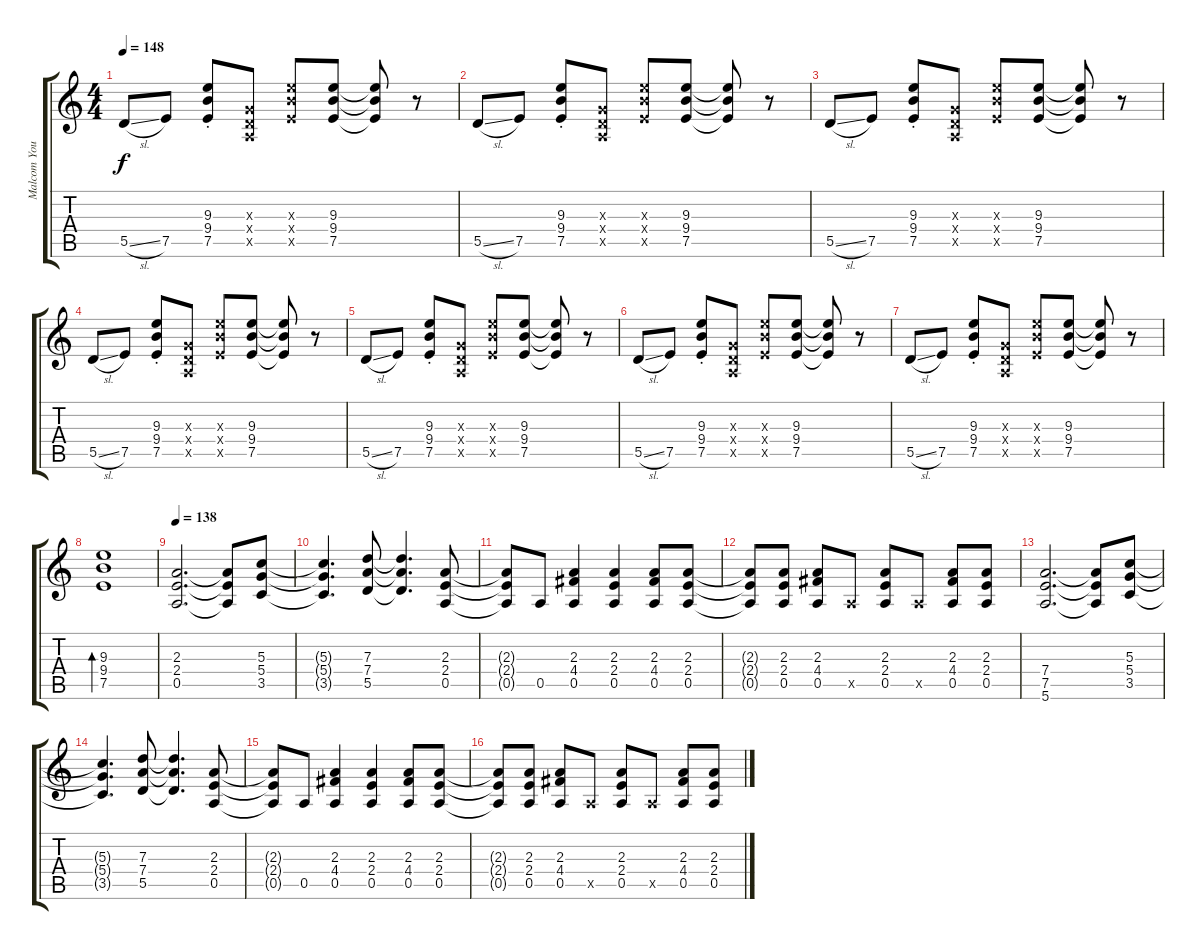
\track ("Malcom Young" "Malcom You") {instrument overdrivenguitar}
\staff {score tabs}
\tuning (E4 B3 G3 D3 A2 E2) {hide}
\ts (4 4)
\tempo 148
\clef g2
\ks c
5.5{sl}.8{dy f} 7.5.8 (9.3{st} 9.4{st} 7.5{st}).8 (0.3{x} 0.4{x} 0.5{x}).8 (9.3{x} 9.4{x} 7.5{x}).8 (9.3 9.4 7.5).8 (9.3{t} 9.4{t} 7.5{t}).8 r.8 |
5.5{sl}.8 7.5.8 (9.3{st} 9.4{st} 7.5{st}).8 (0.3{x} 0.4{x} 0.5{x}).8 (9.3{x} 9.4{x} 7.5{x}).8 (9.3 9.4 7.5).8 (9.3{t} 9.4{t} 7.5{t}).8 r.8 |
5.5{sl}.8 7.5.8 (9.3{st} 9.4{st} 7.5{st}).8 (0.3{x} 0.4{x} 0.5{x}).8 (9.3{x} 9.4{x} 7.5{x}).8 (9.3 9.4 7.5).8 (9.3{t} 9.4{t} 7.5{t}).8 r.8 |
5.5{sl}.8 7.5.8 (9.3{st} 9.4{st} 7.5{st}).8 (0.3{x} 0.4{x} 0.5{x}).8 (9.3{x} 9.4{x} 7.5{x}).8 (9.3 9.4 7.5).8 (9.3{t} 9.4{t} 7.5{t}).8 r.8 |
5.5{sl}.8 7.5.8 (9.3{st} 9.4{st} 7.5{st}).8 (0.3{x} 0.4{x} 0.5{x}).8 (9.3{x} 9.4{x} 7.5{x}).8 (9.3 9.4 7.5).8 (9.3{t} 9.4{t} 7.5{t}).8 r.8 |
5.5{sl}.8 7.5.8 (9.3{st} 9.4{st} 7.5{st}).8 (0.3{x} 0.4{x} 0.5{x}).8 (9.3{x} 9.4{x} 7.5{x}).8 (9.3 9.4 7.5).8 (9.3{t} 9.4{t} 7.5{t}).8 r.8 |
5.5{sl}.8 7.5.8 (9.3{st} 9.4{st} 7.5{st}).8 (0.3{x} 0.4{x} 0.5{x}).8 (9.3{x} 9.4{x} 7.5{x}).8 (9.3 9.4 7.5).8 (9.3{t} 9.4{t} 7.5{t}).8 r.8 |
(9.3 9.4 7.5).1{bd 480} |
\tempo 138
(2.3 2.4 0.5).2{d} (2.3{t} 2.4{t} 0.5{t}).8 (5.3 5.4 3.5).8 |
(5.3{t} 5.4{t} 3.5{t}).4{d} (7.3 7.4 5.5).8 (7.3{t} 7.4{t} 5.5{t}).4{d} (2.3 2.4 0.5).8 |
(2.3{t} 2.4{t} 0.5{t}).8 0.5.8 (2.3 4.4 0.5).4 (2.3 2.4 0.5).4 (2.3 4.4 0.5).8 (2.3 2.4 0.5).8 |
(2.3{t} 2.4{t} 0.5{t}).8 (2.3 2.4 0.5).8 (2.3 4.4 0.5).8 0.5{x}.8 (2.3 2.4 0.5).8 0.5{x}.8 (2.3 4.4 0.5).8 (2.3 2.4 0.5).8 |
(7.4 7.5 5.6).2{d} (7.4{t} 7.5{t} 5.6{t}).8 (5.3 5.4 3.5).8 |
(5.3{t} 5.4{t} 3.5{t}).4{d} (7.3 7.4 5.5).8 (7.3{t} 7.4{t} 5.5{t}).4{d} (2.3 2.4 0.5).8 |
(2.3{t} 2.4{t} 0.5{t}).8 0.5.8 (2.3 4.4 0.5).4 (2.3 2.4 0.5).4 (2.3 4.4 0.5).8 (2.3 2.4 0.5).8 |
(2.3{t} 2.4{t} 0.5{t}).8 (2.3 2.4 0.5).8 (2.3 4.4 0.5).8 0.5{x}.8 (2.3 2.4 0.5).8 0.5{x}.8 (2.3 4.4 0.5).8 (2.3 2.4 0.5).8
